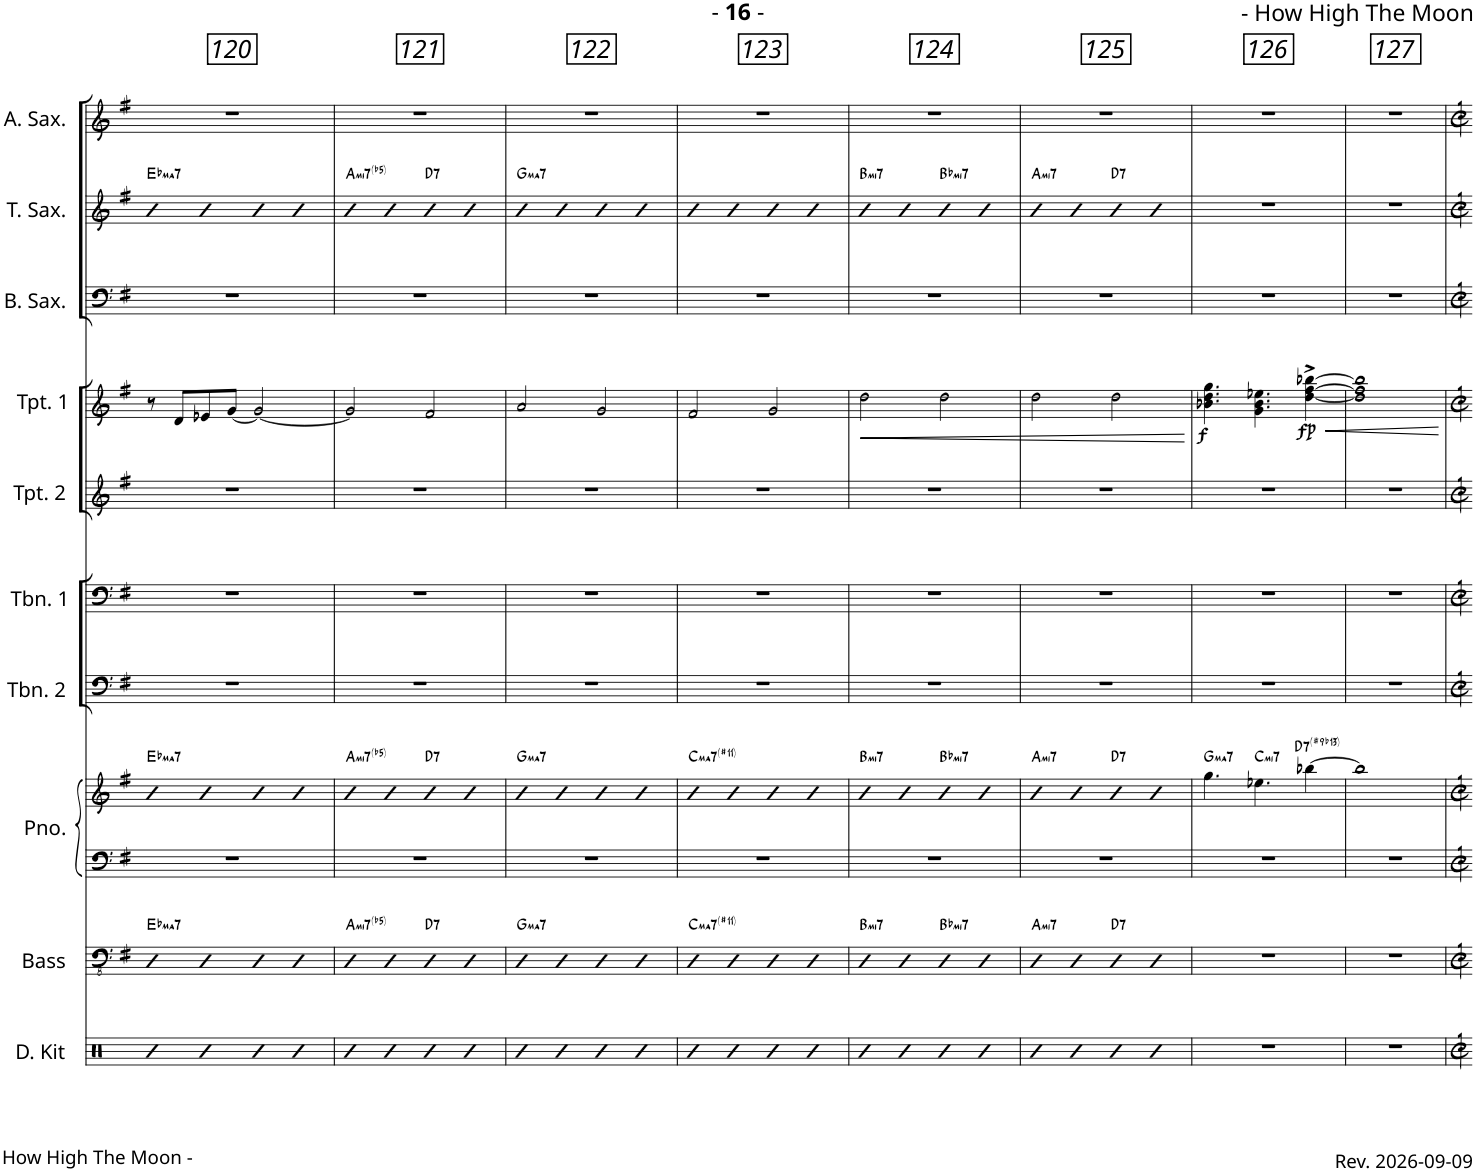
**kern	**kern	**harte	**kern	**kern	**harte	**kern	**kern	**kern	**kern	**dynam	**kern	**kern	**harte	**kern
*part10	*part9	*part9	*part8	*part8	*part8	*part7	*part6	*part5	*part4	*part4	*part3	*part2	*part2	*part1
*staff11	*staff10	*	*staff9	*staff8	*	*staff7	*staff6	*staff5	*staff4	*staff4	*staff3	*staff2	*	*staff1
*I"Drum Kit	*I"Acoustic Bass	*	*I"Piano	*	*	*I"Trombone 2	*I"Trombone 1	*I"Trumpet 2	*I"Trumpet 1	*	*I"Baritone Sax	*I"Tenor Sax	*	*I"Alto Sax
*I'D. Kit	*I'Bass	*	*I'Pno.	*	*	*I'Tbn. 2	*I'Tbn. 1	*I'Tpt. 2	*I'Tpt. 1	*	*I'B. Sax.	*I'T. Sax.	*	*I'A. Sax.
!!LO:PB:g=z
*clefX	*clefFv4	*	*clefF4	*clefG2	*	*clefF4	*clefF4	*clefG2	*clefG2	*	*clefF4	*clefG2	*	*clefG2
*	*	*	*	*	*	*	*	*Trd1c2	*Trd1c2	*	*Trd12c21	*Trd8c14	*	*Trd5c9
*k[]	*k[f#]	*	*k[f#]	*k[f#]	*	*k[f#]	*k[f#]	*k[f#]	*k[f#]	*	*k[f#]	*k[f#]	*	*k[f#]
*M4/4	*M4/4	*	*M4/4	*M4/4	*	*M4/4	*M4/4	*M4/4	*M4/4	*	*M4/4	*M4/4	*	*M4/4
=120	=120	=120	=120	=120	=120	=120	=120	=120	=120	=120	=120	=120	=120	=120
!	!	!LO:H:kt=ma7	!	!	!LO:H:kt=ma7	!	!	!	!	!	!	!	!LO:H:kt=ma7	!
4R	4bn	Eb:maj7	1r	4b	Eb:maj7	1r	1r	1r	8r	.	1r	4bn	Eb:maj7	1r
.	.	.	.	.	.	.	.	.	8d/L	.	.	.	.	.
4R	4b	.	.	4b	.	.	.	.	8e-X/	.	.	4b	.	.
.	.	.	.	.	.	.	.	.	[8g/J	.	.	.	.	.
4R	4b	.	.	4b	.	.	.	.	2g/_	.	.	4b	.	.
4R	4b	.	.	4b	.	.	.	.	.	.	.	4b	.	.
=121	=121	=121	=121	=121	=121	=121	=121	=121	=121	=121	=121	=121	=121	=121
!	!	!LO:H:kt=mi7(b5)	!	!	!LO:H:kt=mi7(b5)	!	!	!	!	!	!	!	!LO:H:kt=mi7(b5)	!
4R	4b	A:hdim7	1r	4b	A:hdim7	1r	1r	1r	2g/]	.	1r	4b	A:hdim7	1r
4R	4b	.	.	4b	.	.	.	.	.	.	.	4b	.	.
!	!	!LO:H:kt=7	!	!	!LO:H:kt=7	!	!	!	!	!	!	!	!LO:H:kt=7	!
4R	4b	D:7	.	4b	D:7	.	.	.	2f#/	.	.	4b	D:7	.
4R	4b	.	.	4b	.	.	.	.	.	.	.	4b	.	.
=122	=122	=122	=122	=122	=122	=122	=122	=122	=122	=122	=122	=122	=122	=122
!	!	!LO:H:kt=ma7	!	!	!LO:H:kt=ma7	!	!	!	!	!	!	!	!LO:H:kt=ma7	!
4R	4b	G:maj7	1r	4b	G:maj7	1r	1r	1r	2a/	.	1r	4b	G:maj7	1r
4R	4b	.	.	4b	.	.	.	.	.	.	.	4b	.	.
4R	4b	.	.	4b	.	.	.	.	2g/	.	.	4b	.	.
4R	4b	.	.	4b	.	.	.	.	.	.	.	4b	.	.
=123	=123	=123	=123	=123	=123	=123	=123	=123	=123	=123	=123	=123	=123	=123
!	!	!LO:H:kt=ma7	!	!	!LO:H:kt=ma7	!	!	!	!	!	!	!	!	!
4R	4b	C:maj7(#11)	1r	4b	C:maj7(#11)	1r	1r	1r	2f#/	.	1r	4b	.	1r
4R	4b	.	.	4b	.	.	.	.	.	.	.	4b	.	.
4R	4b	.	.	4b	.	.	.	.	2g/	.	.	4b	.	.
4R	4b	.	.	4b	.	.	.	.	.	.	.	4b	.	.
=124	=124	=124	=124	=124	=124	=124	=124	=124	=124	=124	=124	=124	=124	=124
!	!	!LO:H:kt=mi7	!	!	!LO:H:kt=mi7	!	!	!	!	!LO:HP:b	!	!	!LO:H:kt=mi7	!
4R	4b	B:min7	1r	4b	B:min7	1r	1r	1r	2dd\	<	1r	4b	B:min7	1r
4R	4b	.	.	4b	.	.	.	.	.	.	.	4b	.	.
!	!	!LO:H:kt=mi7	!	!	!LO:H:kt=mi7	!	!	!	!	!	!	!	!LO:H:kt=mi7	!
4R	4bn	Bb:min7	.	4b	Bb:min7	.	.	.	2dd\	.	.	4bn	Bb:min7	.
4R	4b	.	.	4b	.	.	.	.	.	.	.	4b	.	.
=125	=125	=125	=125	=125	=125	=125	=125	=125	=125	=125	=125	=125	=125	=125
!	!	!LO:H:kt=mi7	!	!	!LO:H:kt=mi7	!	!	!	!	!	!	!	!LO:H:kt=mi7	!
4R	4b	A:min7	1r	4b	A:min7	1r	1r	1r	2dd\	.	1r	4b	A:min7	1r
4R	4b	.	.	4b	.	.	.	.	.	.	.	4b	.	.
!	!	!LO:H:kt=7	!	!	!LO:H:kt=7	!	!	!	!	!	!	!	!LO:H:kt=7	!
4R	4b	D:7	.	4b	D:7	.	.	.	2dd\	.	.	4b	D:7	.
4R	4b	.	.	4b	.	.	.	.	.	.	.	4b	.	.
.	.	.	.	.	.	.	.	.	.	[	.	.	.	.
=126	=126	=126	=126	=126	=126	=126	=126	=126	=126	=126	=126	=126	=126	=126
!	!	!	!	!	!LO:H:kt=ma7	!	!	!	!	!LO:DY:b	!	!	!	!
1r	1r	.	1r	4.gg\	G:maj7	1r	1r	1r	4.b-X\ 4.dd\ 4.gg\	f	1r	1r	.	1r
!	!	!	!	!	!LO:H:kt=mi7	!	!	!	!	!	!	!	!	!
.	.	.	.	4.ee-X\	C:min7	.	.	.	4.g\ 4.b-\ 4.ee-X\	.	.	.	.	.
!	!	!	!	!	!LO:H:kt=7	!	!	!	!	!LO:DY:b	!	!	!	!
.	.	.	.	[4bb-X\	D:7(#9,b13)	.	.	.	[4dd\^ [4ff#\^ [4bb-X\^	fp	.	.	.	.
=127	=127	=127	=127	=127	=127	=127	=127	=127	=127	=127	=127	=127	=127	=127
!	!	!	!	!	!	!	!	!	!	!LO:HP:b	!	!	!	!
1r	1r	.	1r	1bb-]	.	1r	1r	1r	1dd] 1ff#] 1bb-]	<	1r	1r	.	1r
.	.	.	.	.	.	.	.	.	.	[	.	.	.	.
=	=	=	=	=	=	=	=	=	=	=	=	=	=	=
*-	*-	*-	*-	*-	*-	*-	*-	*-	*-	*-	*-	*-	*-	*-
